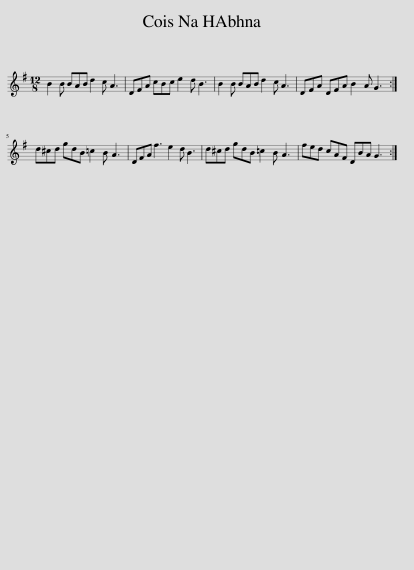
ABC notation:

X:1
L:1/8
M:12/8
I:linebreak $
K:G
V:1 treble
V:1
 B2 B BAB d2 c A3 | DFA cBc e2 d B3 | B2 B BAB d2 c A3 | DFA DFA B2 A G3 :|$ d^cd gdB =c2 B A3 | %5
 DFA f3 e2 d B3 | d^cd gdB =c2 B A3 | fed cAF DBA G3 :| %8
